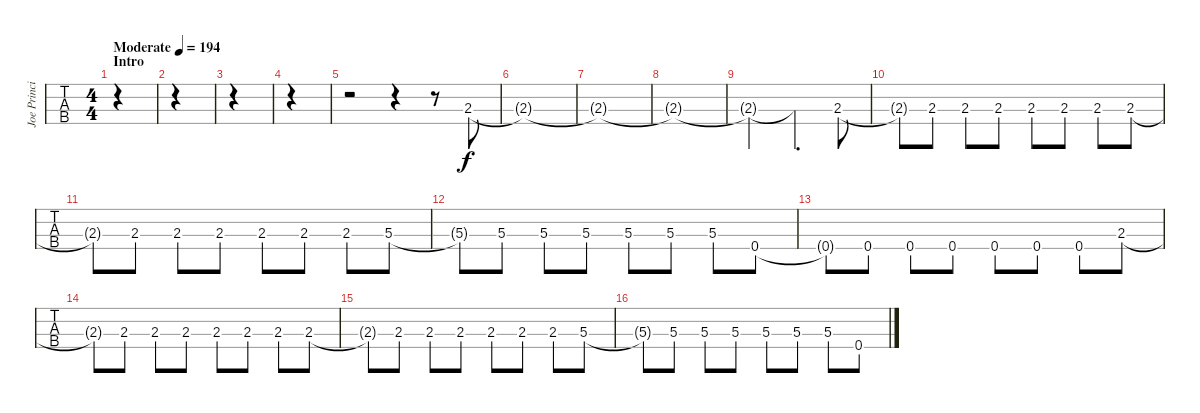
\track ("Joe Principe - Bass" "Joe Princi") {instrument electricbassfinger}
\staff {tabs}
\tuning (Gb2 Db2 Ab1 Eb1) {hide}
\ts (4 4)
\section ("" "Intro")
\tempo (194 "Moderate")
\clef f4
\ks c
|
|
|
|
r.2 r.4 r.8 2.3.8 |
2.3{t}.1 |
2.3{t}.1 |
2.3{t}.1 |
2.3{t}.2 2.3{t}.4{d} 2.3.8 |
2.3{t}.8 2.3.8 2.3.8 2.3.8 2.3.8 2.3.8 2.3.8 2.3.8 |
2.3{t}.8 2.3.8 2.3.8 2.3.8 2.3.8 2.3.8 2.3.8 5.3.8 |
5.3{t}.8 5.3.8 5.3.8 5.3.8 5.3.8 5.3.8 5.3.8 0.4.8 |
0.4{t}.8 0.4.8 0.4.8 0.4.8 0.4.8 0.4.8 0.4.8 2.3.8 |
2.3{t}.8 2.3.8 2.3.8 2.3.8 2.3.8 2.3.8 2.3.8 2.3.8 |
2.3{t}.8 2.3.8 2.3.8 2.3.8 2.3.8 2.3.8 2.3.8 5.3.8 |
5.3{t}.8 5.3.8 5.3.8 5.3.8 5.3.8 5.3.8 5.3.8 0.4.8
